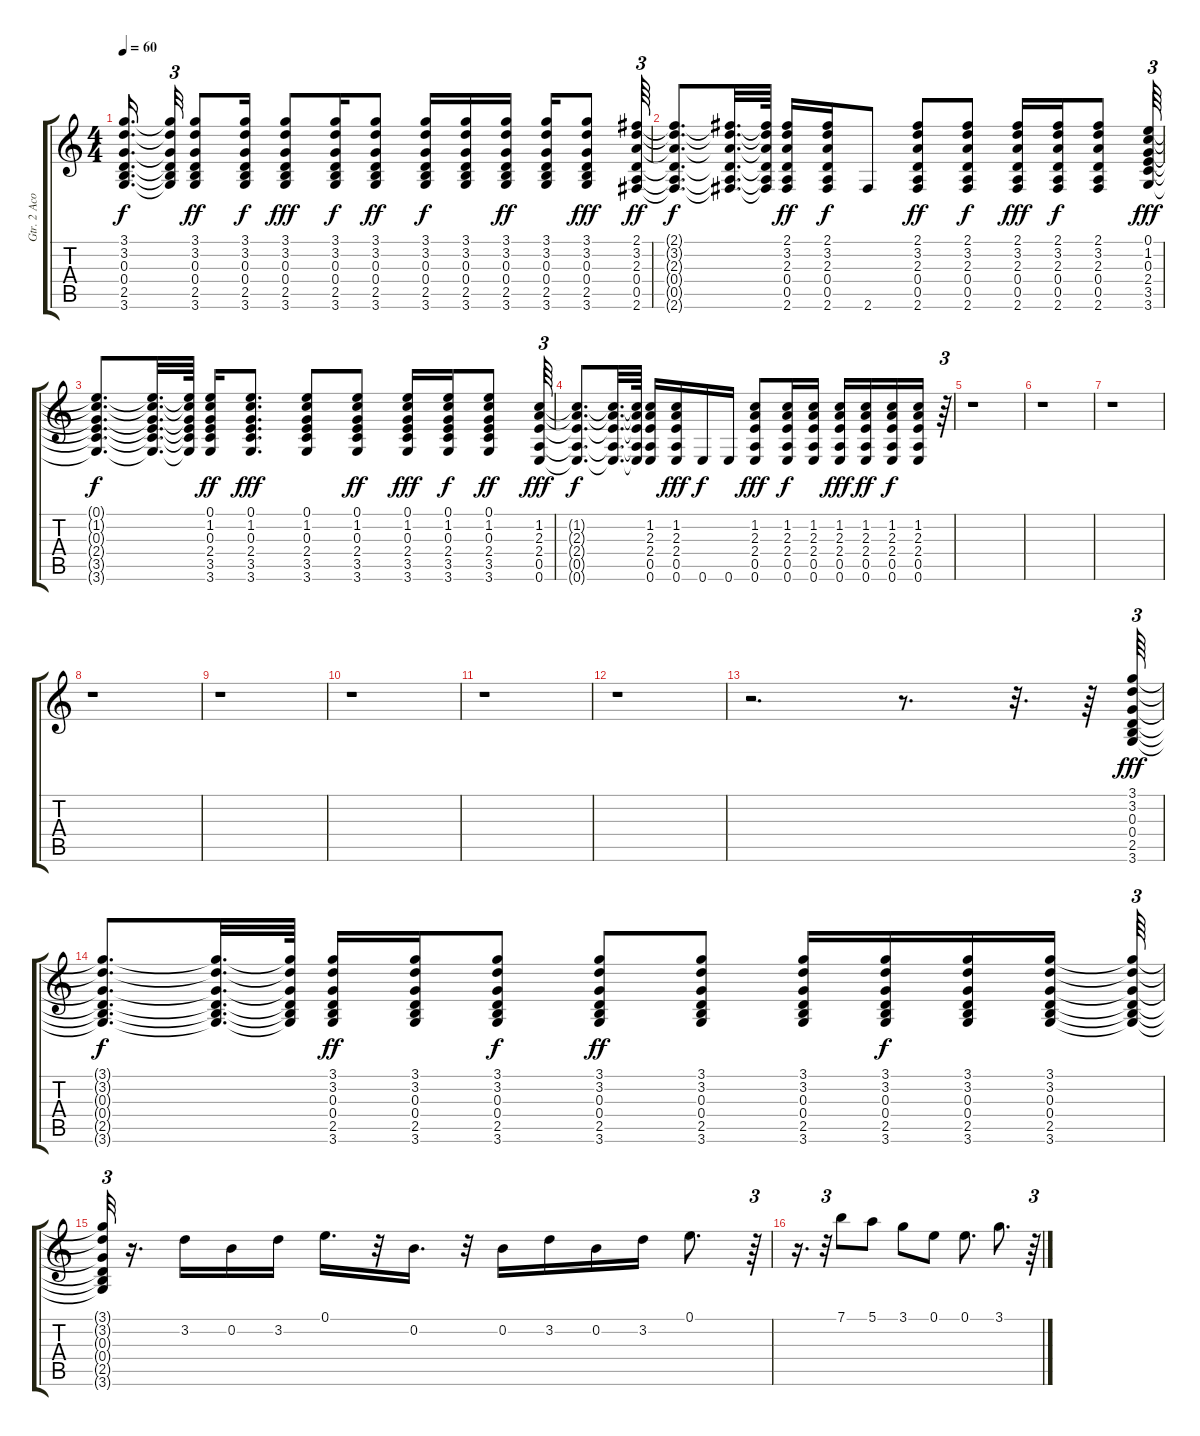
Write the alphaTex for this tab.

\track ("Gtr. 2 Acous." "Gtr. 2 Aco") {instrument acousticguitarsteel}
\staff {score tabs}
\tuning (E4 B3 G3 D3 A2 E2) {hide}
\ts (4 4)
\tempo 60
\clef g2
\ks c
(3.1{t} 3.2{t} 0.3{t} 0.4{t} 2.5{t} 3.6{t}).16{d dy f} (3.1{t} 3.2{t} 0.3{t} 0.4{t} 2.5{t} 3.6{t}).32{tu (3 2)} (3.1 3.2 0.3 0.4 2.5 3.6).8{dy ff} (3.1 3.2 0.3 0.4 2.5 3.6).16{dy f} (3.1 3.2 0.3 0.4 2.5 3.6).8{dy fff} (3.1 3.2 0.3 0.4 2.5 3.6).16{dy f} (3.1 3.2 0.3 0.4 2.5 3.6).8{dy ff} (3.1 3.2 0.3 0.4 2.5 3.6).16{dy f} (3.1 3.2 0.3 0.4 2.5 3.6).16 (3.1 3.2 0.3 0.4 2.5 3.6).16{dy ff} (3.1 3.2 0.3 0.4 2.5 3.6).16 (3.1 3.2 0.3 0.4 2.5 3.6).8{dy fff} (2.1 3.2 2.3 0.4 0.5 2.6).64{tu (3 2) dy ff} |
(2.1{t} 3.2{t} 2.3{t} 0.4{t} 0.5{t} 2.6{t}).8{d dy f} (2.1{t} 3.2{t} 2.3{t} 0.4{t} 0.5{t} 2.6{t}).32{d} (2.1{t} 3.2{t} 2.3{t} 0.4{t} 0.5{t} 2.6{t}).64 (2.1 3.2 2.3 0.4 0.5 2.6).16{dy ff} (2.1 3.2 2.3 0.4 0.5 2.6).16{dy f} 2.6.8 (2.1 3.2 2.3 0.4 0.5 2.6).8{dy ff} (2.1 3.2 2.3 0.4 0.5 2.6).8{dy f} (2.1 3.2 2.3 0.4 0.5 2.6).16{dy fff} (2.1 3.2 2.3 0.4 0.5 2.6).16{dy f} (2.1 3.2 2.3 0.4 0.5 2.6).8 (0.1 1.2 0.3 2.4 3.5 3.6).64{tu (3 2) dy fff} |
(0.1{t} 1.2{t} 0.3{t} 2.4{t} 3.5{t} 3.6{t}).8{d dy f} (0.1{t} 1.2{t} 0.3{t} 2.4{t} 3.5{t} 3.6{t}).32{d} (0.1{t} 1.2{t} 0.3{t} 2.4{t} 3.5{t} 3.6{t}).64 (0.1 1.2 0.3 2.4 3.5 3.6).16{dy ff} (0.1 1.2 0.3 2.4 3.5 3.6).8{d dy fff} (0.1 1.2 0.3 2.4 3.5 3.6).8 (0.1 1.2 0.3 2.4 3.5 3.6).8{dy ff} (0.1 1.2 0.3 2.4 3.5 3.6).16{dy fff} (0.1 1.2 0.3 2.4 3.5 3.6).16{dy f} (0.1 1.2 0.3 2.4 3.5 3.6).8{dy ff} (1.2 2.3 2.4 0.5 0.6).64{tu (3 2) dy fff} |
(1.2{t} 2.3{t} 2.4{t} 0.5{t} 0.6{t}).8{d dy f} (1.2{t} 2.3{t} 2.4{t} 0.5{t} 0.6{t}).32{d} (1.2{t} 2.3{t} 2.4{t} 0.5{t} 0.6{t}).64 (1.2 2.3 2.4 0.5 0.6).16 (1.2 2.3 2.4 0.5 0.6).16{dy fff} 0.6.16{dy f} 0.6.16 (1.2 2.3 2.4 0.5 0.6).8{dy fff} (1.2 2.3 2.4 0.5 0.6).16{dy f} (1.2 2.3 2.4 0.5 0.6).16 (1.2 2.3 2.4 0.5 0.6).16{dy fff} (1.2 2.3 2.4 0.5 0.6).16{dy ff} (1.2 2.3 2.4 0.5 0.6).16{dy f} (1.2 2.3 2.4 0.5 0.6).16 r.64{tu (3 2)} |
r.1 |
r.1 |
r.1 |
r.1 |
r.1 |
r.1 |
r.1 |
r.1 |
r.2{d} r.8{d} r.32{d} r.64 (3.1 3.2 0.3 0.4 2.5 3.6).64{tu (3 2) dy fff} |
(3.1{t} 3.2{t} 0.3{t} 0.4{t} 2.5{t} 3.6{t}).8{d dy f} (3.1{t} 3.2{t} 0.3{t} 0.4{t} 2.5{t} 3.6{t}).32{d} (3.1{t} 3.2{t} 0.3{t} 0.4{t} 2.5{t} 3.6{t}).64 (3.1 3.2 0.3 0.4 2.5 3.6).16{dy ff} (3.1 3.2 0.3 0.4 2.5 3.6).16 (3.1 3.2 0.3 0.4 2.5 3.6).8{dy f} (3.1 3.2 0.3 0.4 2.5 3.6).8{dy ff} (3.1 3.2 0.3 0.4 2.5 3.6).8 (3.1 3.2 0.3 0.4 2.5 3.6).16 (3.1 3.2 0.3 0.4 2.5 3.6).16{dy f} (3.1 3.2 0.3 0.4 2.5 3.6).16 (3.1 3.2 0.3 0.4 2.5 3.6).16 (3.1{t} 3.2{t} 0.3{t} 0.4{t} 2.5{t} 3.6{t}).64{tu (3 2)} |
(3.1{t} 3.2{t} 0.3{t} 0.4{t} 2.5{t} 3.6{t}).32{tu (3 2)} r.16{d} 3.2.16 0.2.16 3.2.16 0.1.16{d} r.32 0.2.16{d} r.32 0.2.16 3.2.16 0.2.16 3.2.16 0.1.8{d} r.64{tu (3 2)} |
r.16{d} r.32{tu (3 2)} 7.1.8 5.1.8 3.1.8 0.1.8 0.1.8{d} 3.1.8{d} r.64{tu (3 2)}
